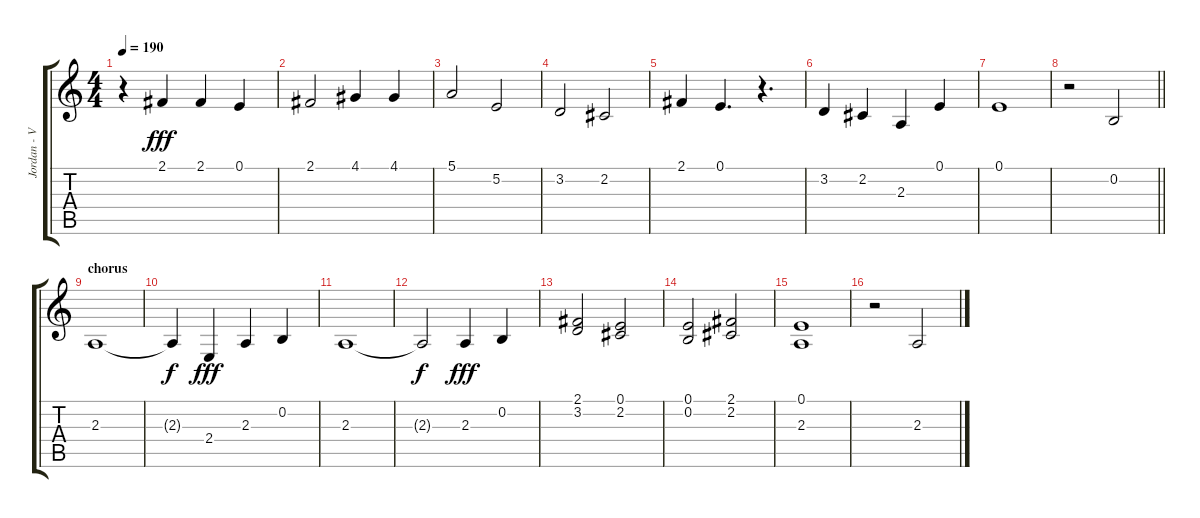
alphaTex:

\track ("Jordan - Vocals" "Jordan - V") {instrument oboe}
\staff {score tabs}
\tuning (E4 B3 G3 D3 A2 E2) {hide}
\ts (4 4)
\tempo 190
\clef g2
\ks c
r.4{dy fff} 2.1.4 2.1.4 0.1.4 |
2.1.2 4.1.4 4.1.4 |
5.1.2 5.2.2 |
3.2.2 2.2.2 |
2.1.4 0.1.4{d} r.4{d} |
3.2.4 2.2.4 2.3.4 0.1.4 |
0.1.1 |
\barLineRight lightlight
r.2 0.2.2 |
\section ("" "chorus")
2.3.1 |
2.3{t}.4{dy f} 2.4.4{dy fff} 2.3.4 0.2.4 |
2.3.1 |
2.3{t}.2{dy f} 2.3.4{dy fff} 0.2.4 |
(2.1 3.2).2 (0.1 2.2).2 |
(0.1 0.2).2 (2.1 2.2).2 |
(0.1 2.3).1 |
r.2 2.3.2
